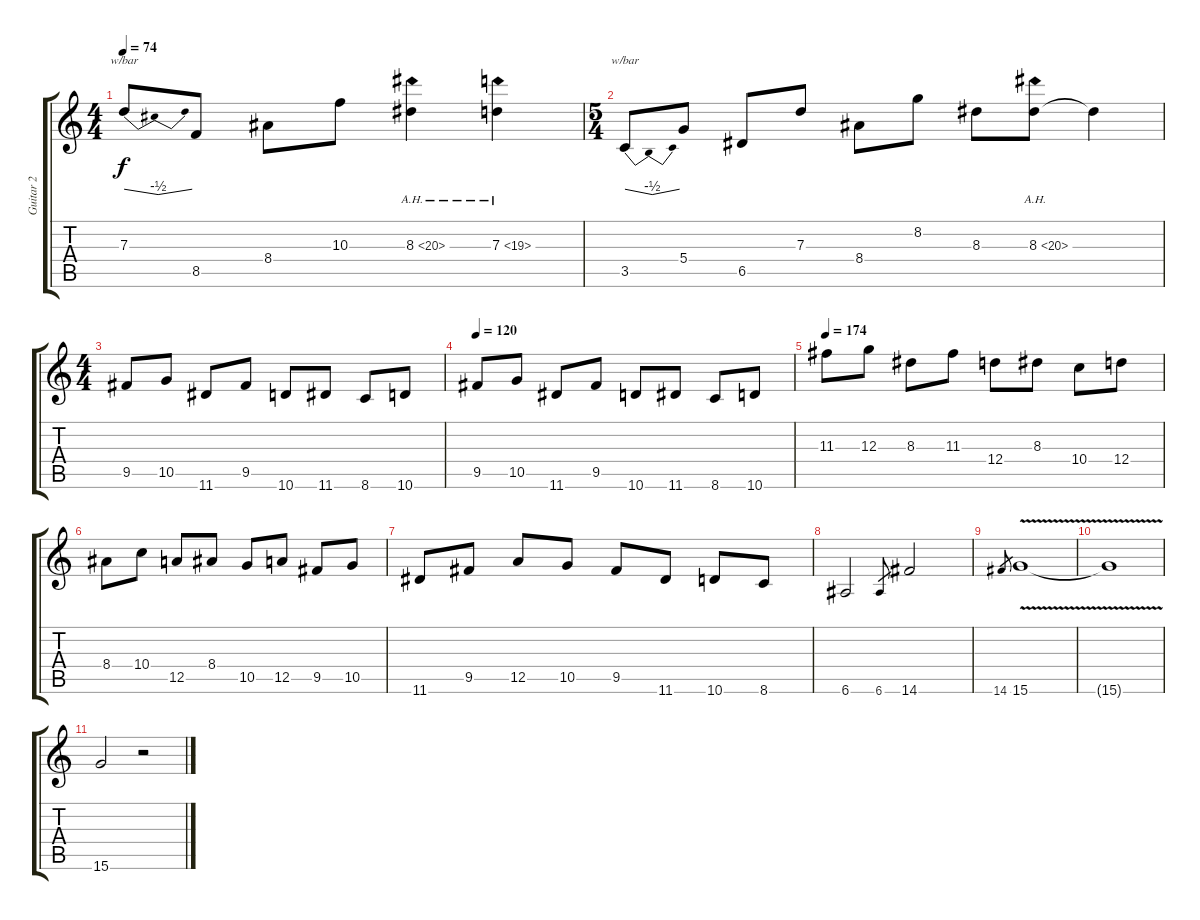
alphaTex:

\track ("Guitar 2" "Guitar 2") {instrument distortionguitar}
\staff {score tabs}
\tuning (E4 B3 G3 D3 A2 E2) {hide}
\ts (4 4)
\tempo 74
\clef g2
\ks c
7.3.8{tbe (dip default 0 0 30 -2 60 0) dy f} 8.5.8 8.4.8 10.3.8 8.3{ah 12}.4 7.3{ah 12}.4 |
\ts (5 4)
3.5.8{tbe (dip default 0 0 30 -2 60 0)} 5.4.8 6.5.8 7.3.8 8.4.8 8.2.8 8.3.8 8.3{ah 12}.8 8.3{t}.4 |
\ts (4 4)
9.5.8 10.5.8 11.6.8 9.5.8 10.6.8 11.6.8 8.6.8 10.6.8 |
\tempo 120
9.5.8 10.5.8 11.6.8 9.5.8 10.6.8 11.6.8 8.6.8 10.6.8 |
\tempo 174
11.3.8 12.3.8 8.3.8 11.3.8 12.4.8 8.3.8 10.4.8 12.4.8 |
8.4.8 10.4.8 12.5.8 8.4.8 10.5.8 12.5.8 9.5.8 10.5.8 |
11.6.8 9.5.8 12.5.8 10.5.8 9.5.8 11.6.8 10.6.8 8.6.8 |
6.6.2 6.6.8{gr} 14.6.2 |
14.6.8{gr} 15.6{v}.1 |
15.6{t}.1 |
15.6.2 r.2
